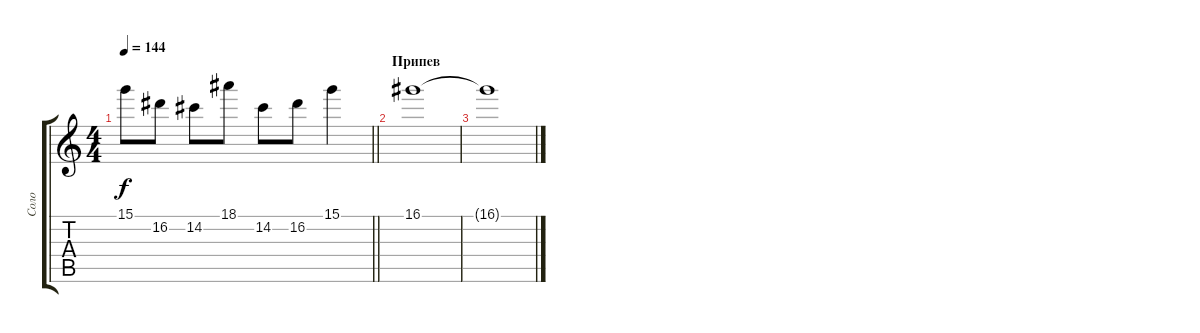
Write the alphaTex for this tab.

\track ("Соло" "Соло") {instrument distortionguitar}
\staff {score tabs}
\tuning (E4 B3 G3 D3 A2 D2) {hide}
\ts (4 4)
\tempo 144
\clef g2
\barLineRight lightlight
\ks c
15.1.8{dy f} 16.2.8 14.2.8 18.1.8 14.2.8 16.2.8 15.1.4 |
\section ("" "Припев")
16.1.1 |
16.1{t}.1{volume 4}
